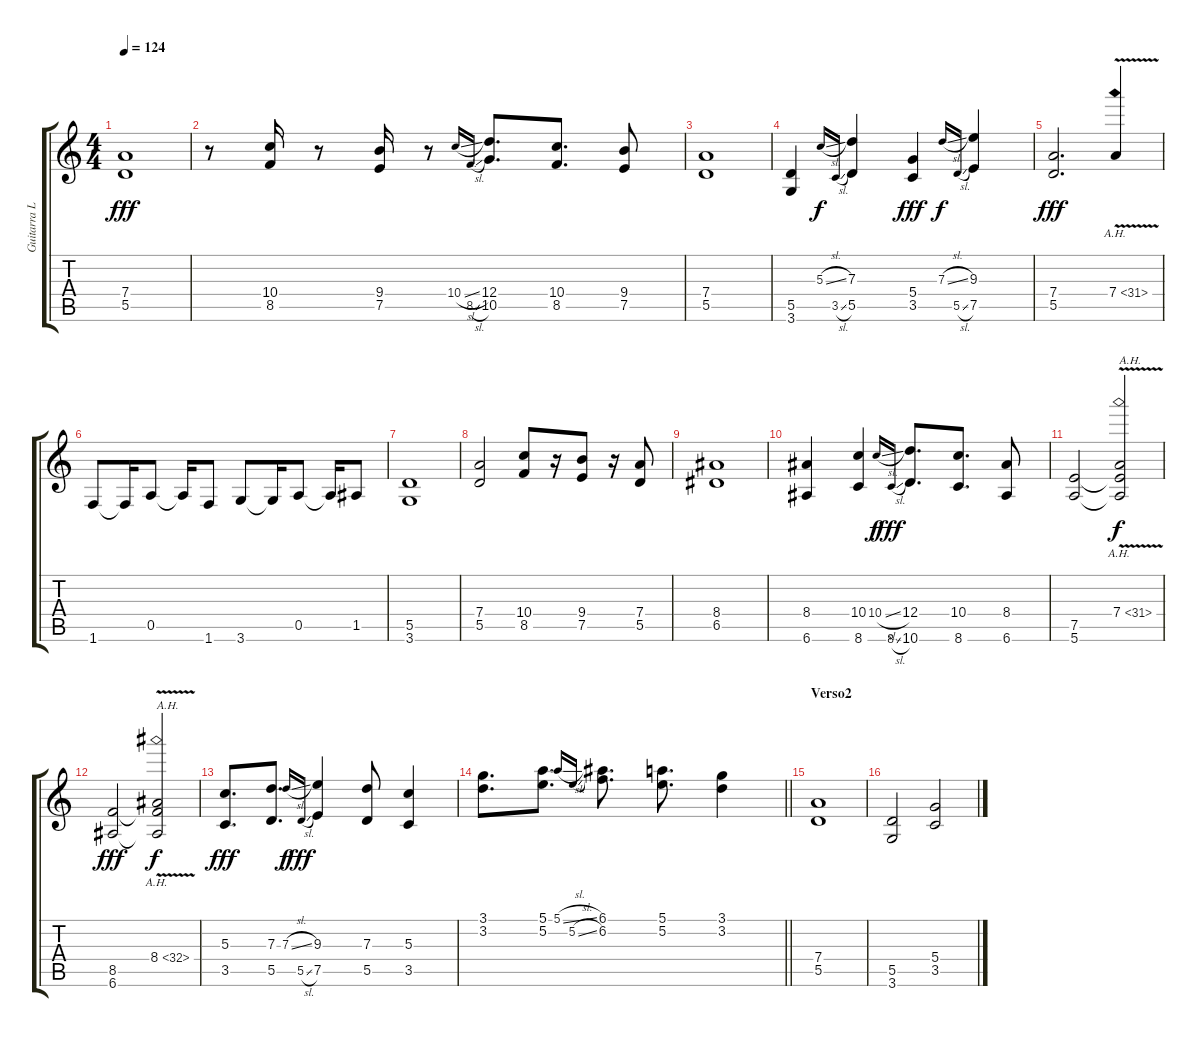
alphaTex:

\track ("Guitarra Lider" "Guitarra L") {instrument distortionguitar}
\staff {score tabs}
\tuning (E4 B3 G3 D3 A2 E2) {hide}
\ts (4 4)
\tempo 124
\clef g2
\ks c
(7.4 5.5).1{dy fff} |
r.8 (10.4 8.5).16 r.8 (9.4 7.5).16 r.8 10.4{sl}.16{gr onbeat} 8.5{sl}.16{gr onbeat} (12.4 10.5).8{d} (10.4 8.5).8{d} (9.4 7.5).8 |
(7.4 5.5).1 |
(5.5 3.6).4 5.3{sl}.16{gr onbeat dy f} 3.5{sl}.16{gr onbeat} (7.3 5.5).4 (5.4 3.5).4{dy fff} 7.3{sl}.16{gr onbeat dy f} 5.5{sl}.16{gr onbeat} (9.3 7.5).4 |
(7.4 5.5).2{d dy fff} 7.4{ah 24 v}.4 |
1.6.8 1.6{t}.16 0.5.8 0.5{t}.16 1.6.8 3.6.8 3.6{t}.16 0.5.8 0.5{t}.16 1.5.8 |
(5.5 3.6).1 |
(7.4 5.5).2 (10.4 8.5).8 r.16 (9.4 7.5).8 r.16 (7.4 5.5).8 |
(8.4 6.5).1 |
(8.4 6.6).4 (10.4 8.6).4 10.4{sl}.16{gr onbeat dy f} 8.6{sl}.16{gr onbeat dy fff} (12.4 10.6).8{d} (10.4 8.6).8{d} (8.4 6.6).8 |
(7.5 5.6).2 (7.4{ah 24 v} 7.5{t} 5.6{t}).2{txt "A.H." dy f} |
(8.5 6.6).2{dy fff instrument distortionguitar} (8.4{ah 24 v} 8.5{t} 6.6{t}).2{txt "A.H." dy f} |
(5.3 3.5).8{d dy fff instrument distortionguitar} (7.3 5.5).8{d} 7.3{sl}.16{gr onbeat dy f} 5.5{sl}.16{gr onbeat dy fff} (9.3 7.5).4 (7.3 5.5).8 (5.3 3.5).4 |
\barLineRight lightlight
(3.1 3.2).8{d} (5.1 5.2).8{d} 5.1{sl}.16{gr onbeat} 5.2{sl}.16{gr onbeat} (6.1 6.2).8{d} (5.1 5.2).8{d} (3.1 3.2).4 |
\section ("" "Verso2")
(7.4 5.5).1 |
(5.5 3.6).2 (5.4 3.5).2
